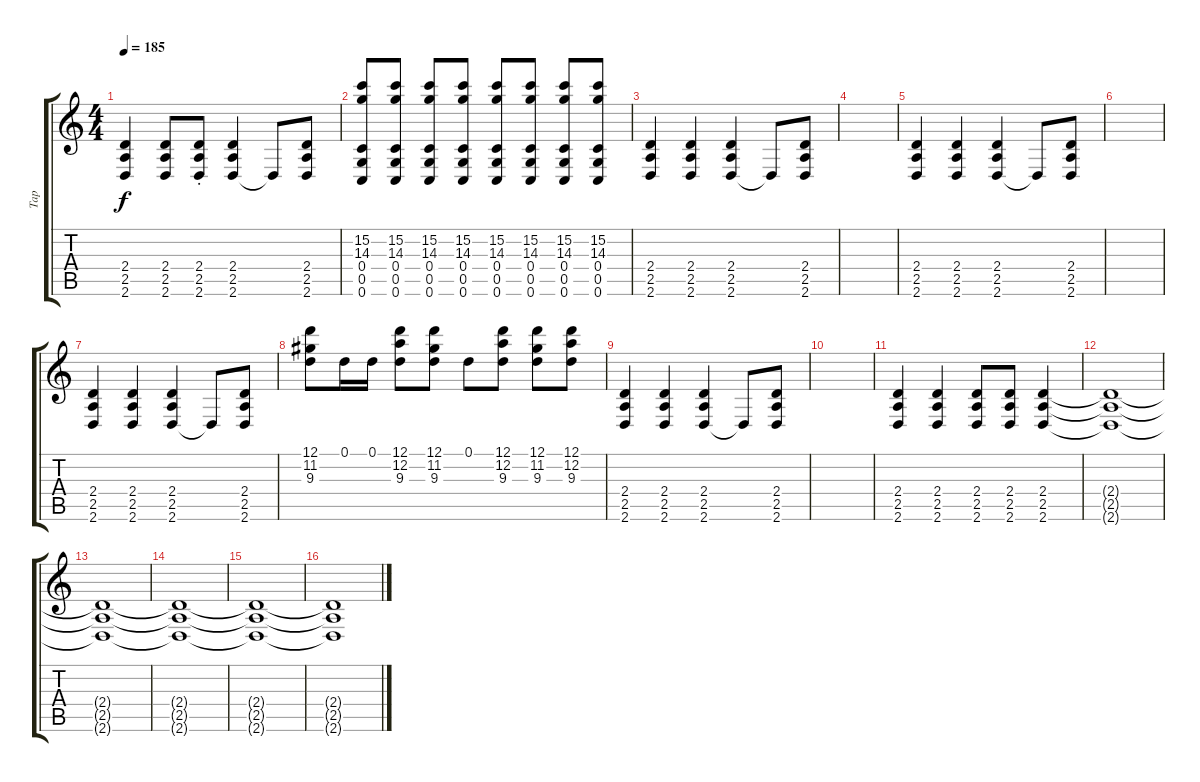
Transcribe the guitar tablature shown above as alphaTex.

\track ("Tap" "Tap") {instrument distortionguitar}
\staff {score tabs}
\tuning (D4 A3 F3 C3 G2 C2) {hide}
\ts (4 4)
\tempo 185
\clef g2
\ks c
(2.4 2.5 2.6).4{dy f} (2.4 2.5 2.6).8 (2.4 2.5 2.6{st}).8 (2.4 2.5 2.6).4 2.6{t}.8 (2.4 2.5 2.6).8 |
(15.2 14.3 0.4 0.5 0.6).8 (15.2 14.3 0.4 0.5 0.6).8 (15.2 14.3 0.4 0.5 0.6).8 (15.2 14.3 0.4 0.5 0.6).8 (15.2 14.3 0.4 0.5 0.6).8 (15.2 14.3 0.4 0.5 0.6).8 (15.2 14.3 0.4 0.5 0.6).8 (15.2 14.3 0.4 0.5 0.6).8 |
(2.4 2.5 2.6).4 (2.4 2.5 2.6).4 (2.4 2.5 2.6).4 2.6{t}.8 (2.4 2.5 2.6).8 |
|
(2.4 2.5 2.6).4 (2.4 2.5 2.6).4 (2.4 2.5 2.6).4 2.6{t}.8 (2.4 2.5 2.6).8 |
|
(2.4 2.5 2.6).4 (2.4 2.5 2.6).4 (2.4 2.5 2.6).4 2.6{t}.8 (2.4 2.5 2.6).8 |
(12.1 11.2 9.3).8 0.1.16 0.1.16 (12.1 12.2 9.3).8 (12.1 11.2 9.3).8 0.1.8 (12.1 12.2 9.3).8 (12.1 11.2 9.3).8 (12.1 12.2 9.3).8 |
(2.4 2.5 2.6).4 (2.4 2.5 2.6).4 (2.4 2.5 2.6).4 2.6{t}.8 (2.4 2.5 2.6).8 |
|
(2.4 2.5 2.6).4 (2.4 2.5 2.6).4 (2.4 2.5 2.6).8 (2.4 2.5 2.6).8 (2.4 2.5 2.6).4 |
(2.4{t} 2.5{t} 2.6{t}).1 |
(2.4{t} 2.5{t} 2.6{t}).1 |
(2.4{t} 2.5{t} 2.6{t}).1 |
(2.4{t} 2.5{t} 2.6{t}).1 |
(2.4{t} 2.5{t} 2.6{t}).1
